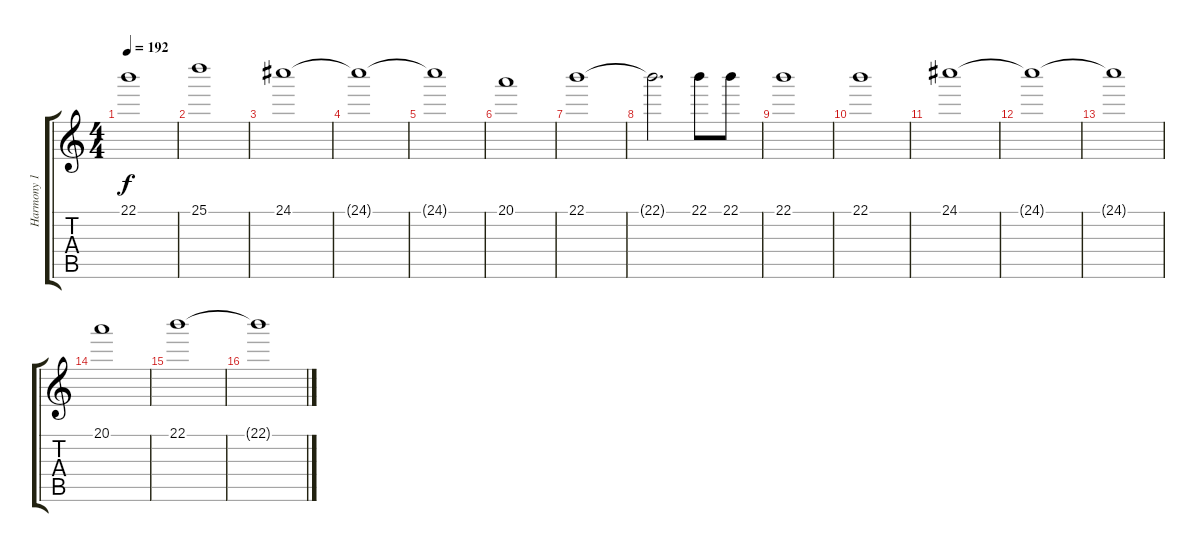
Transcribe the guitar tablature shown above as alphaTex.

\track ("Harmony 1" "Harmony 1") {instrument overdrivenguitar}
\staff {score tabs}
\tuning (Db4 Ab3 E3 B2 Gb2 B1) {hide}
\ts (4 4)
\tempo 192
\clef g2
\ks aminor
22.1{t}.1{dy f} |
25.1.1 |
24.1.1 |
24.1{t}.1 |
24.1{t}.1 |
20.1.1 |
22.1.1 |
22.1{t}.2{d} 22.1.8 22.1.8 |
22.1.1 |
22.1.1 |
24.1.1 |
24.1{t}.1 |
24.1{t}.1 |
20.1.1 |
22.1.1 |
22.1{t}.1
